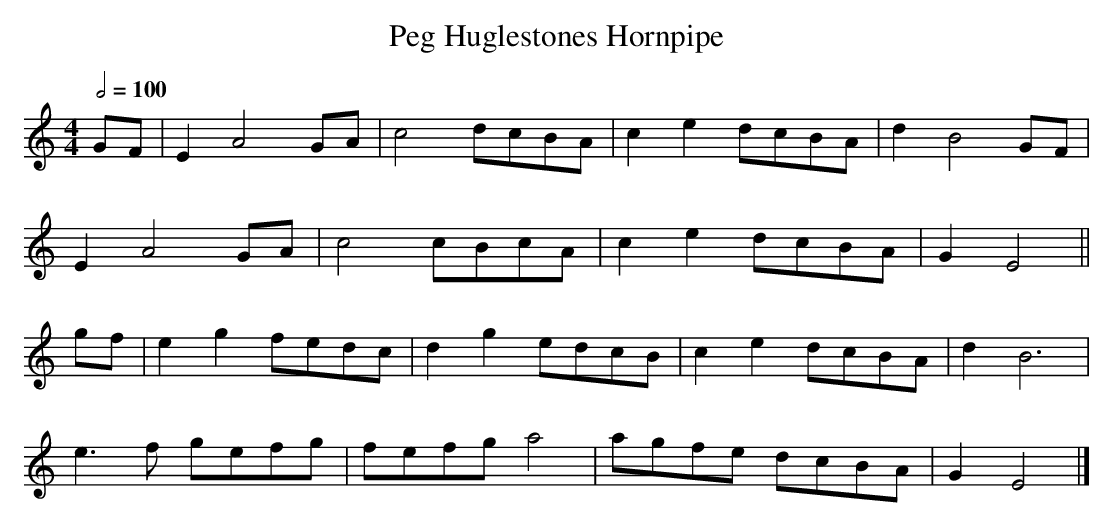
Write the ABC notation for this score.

X:1
T:Peg Huglestones Hornpipe
M:4/4
L:1/8
Q:1/2=100
K:C
GF|E2A4GA|c4dcBA|c2e2dcBA|d2B4GF|
E2A4GA|c4cBcA|c2e2dcBA|G2E4||
gf|e2g2fedc|d2g2edcB|c2e2dcBA|d2B6|
e3f gefg|fefga4|agfe dcBA|G2E4|]
